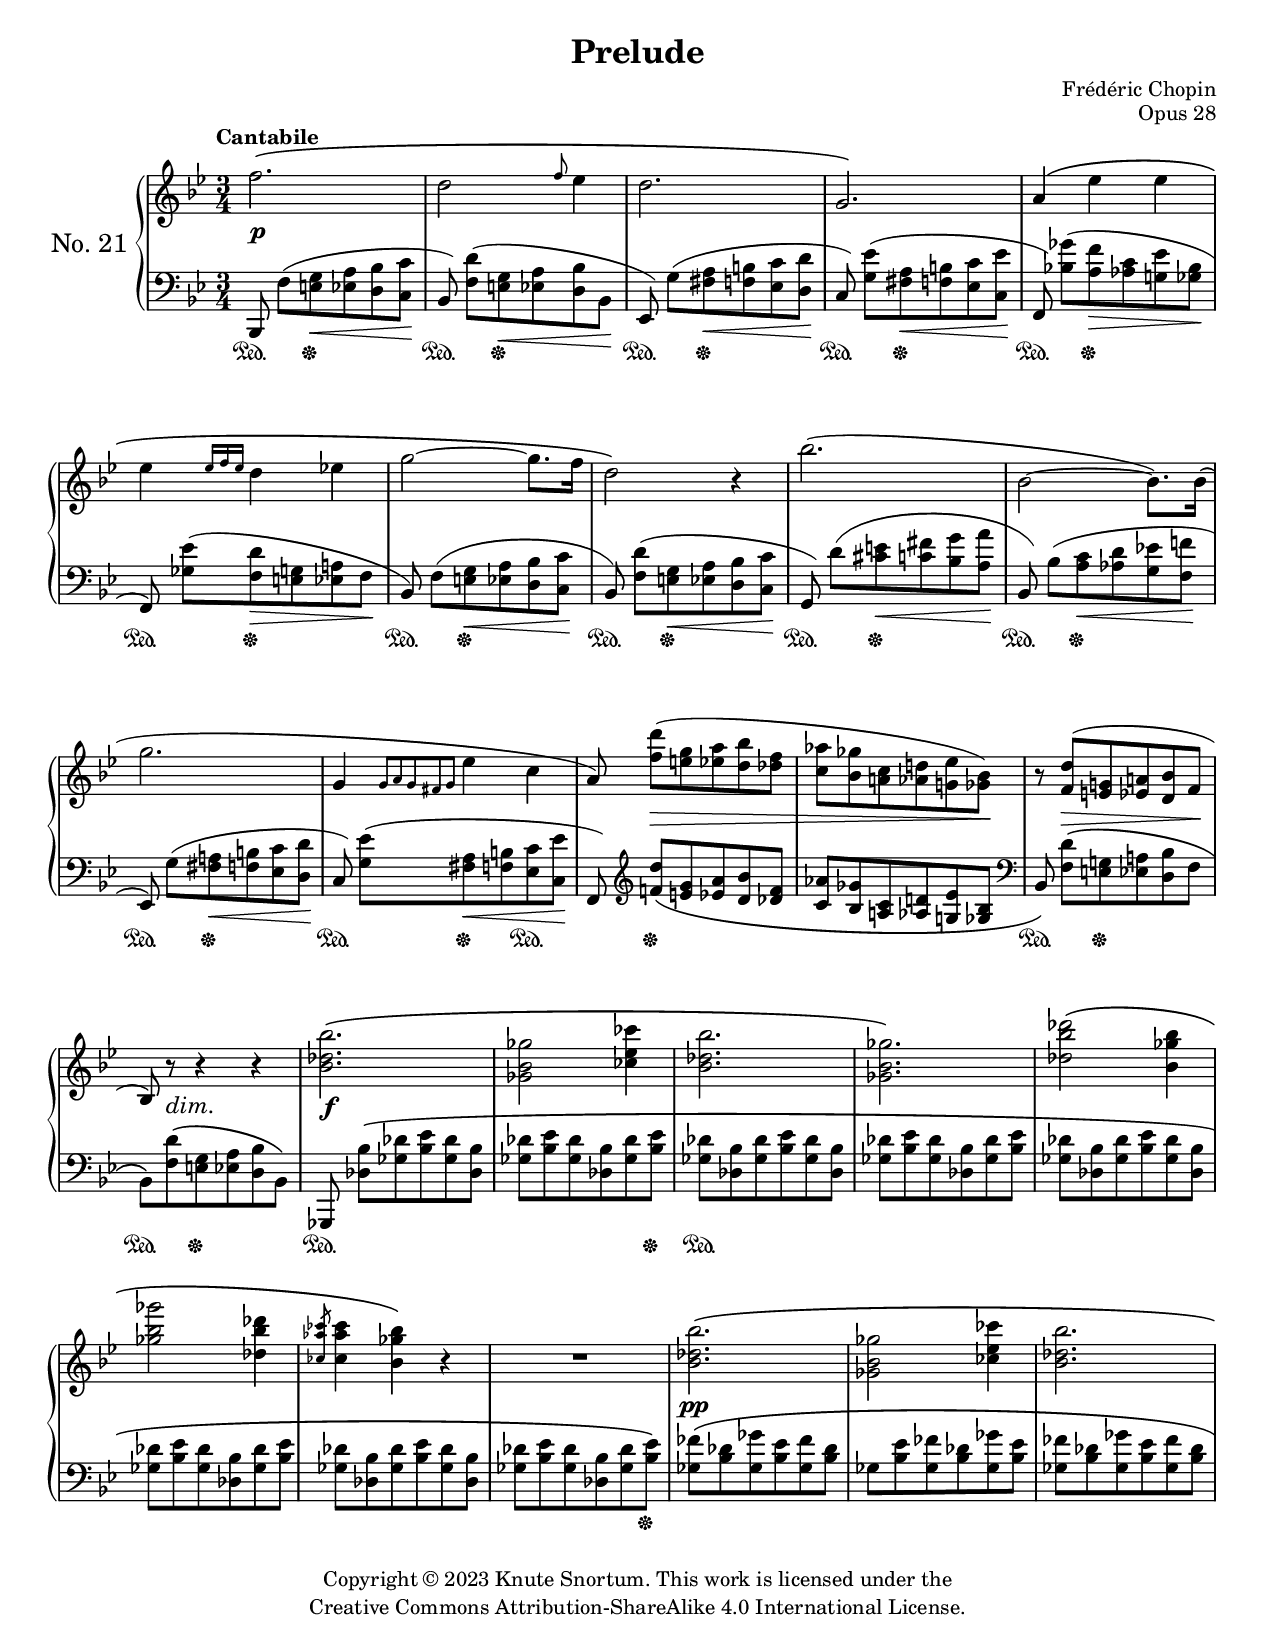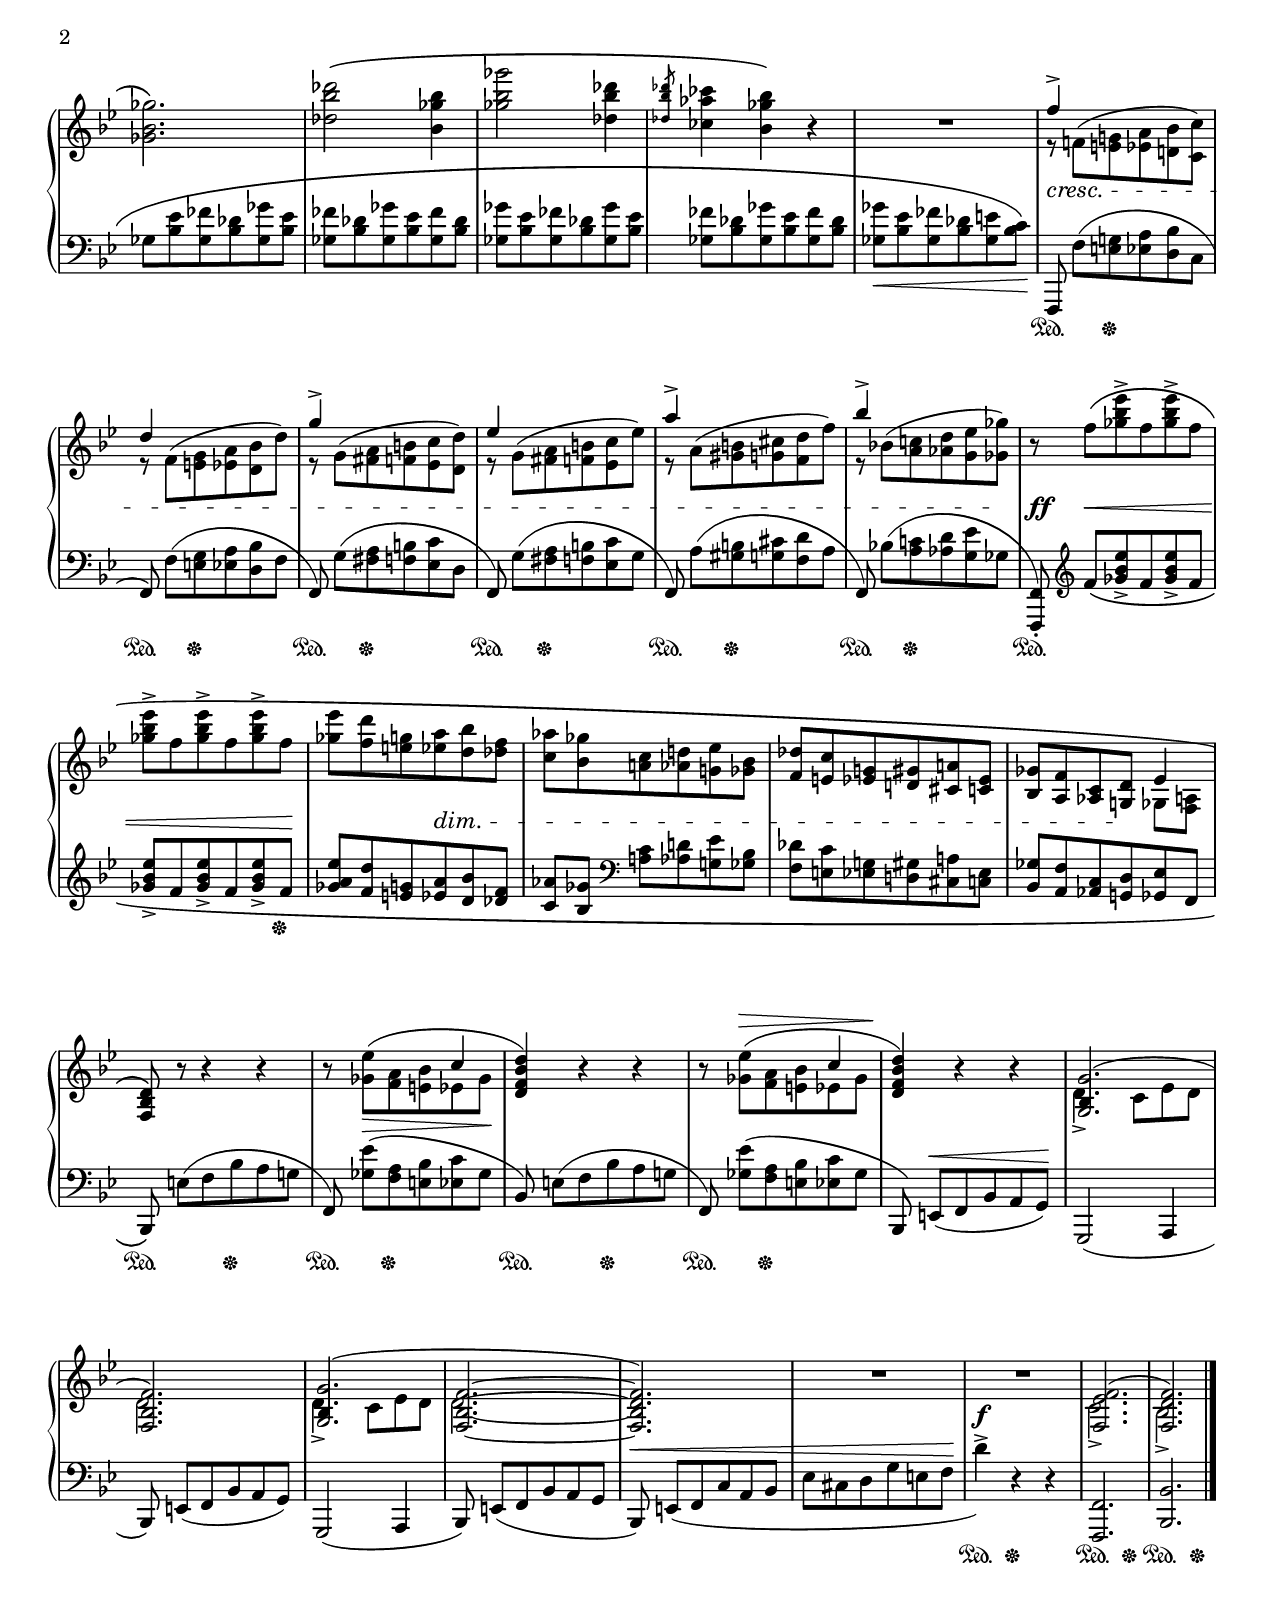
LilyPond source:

\version "2.24.0"

\include "includes/header-paper.ily"
%...+....1....+....2....+....3....+....4....+....5....+....6....+....7....+....

\version "2.24.0"
\language "english"

\include "global-variables.ily"

%%% Positions and shapes %%%

slurShapeA = \shape #'((0 . 0) (0 . 1) (0 . 1) (0 . 0)) \etc

slurPositionsA = \tweak Slur.positions #'(0 . 0) \etc

tweakNoteA = 
  \tweak NoteColumn.force-hshift -0.3 
  \tweak Stem.length 6 
  \etc
  
forceHShiftA = \tweak NoteColumn.force-hshift 0.15 \etc

%%% Music %%%

global = {
  \time 3/4
  \key bf \major
  \accidentalStyle piano
}

rightHand = \relative {
  \clef treble
  \global
  \set Score.tempoHideNote = ##t 
  \tempo "Cantabile" 4 = 68
  
  f''2.\( |
  d2 \grace { f8 } ef4 |
  d2. |
  g,2.\) |
  a4\( ef' ef |
  ef4 \grace { ef16[ f ef] } d4 ef |
  g2~ g8. f16 |
  d2\) r4 |
  
  \barNumberCheck 9
  bf'2.( |
  bf,2~ bf8.) bf16( |
  g'2. |
  g,4 \grace { g8[ a g fs g] } ef'4 c |
  a8)\noBeam <f' d'>( <e g> <ef a> <d bf'> <df f> |
  <c af'>8 <bf gf'> <a c> <af d> <g ef'> <gf bf>) |
  r8 <f d'>^( <e g> <ef a> <d bf'> f |
  bf,8) r r4 r |
  
  \barNumberCheck 17
  <bf' df bf'>2.\( |
  <gf bf gf'>2 <cf ef cf'>4 |
  <bf df bf'>2. |
  <gf bf gf'>2.\) |
  <df' bf' df>2\( <bf gf' bf>4 |
  <gf' bf gf'>2 <df bf' df>4 |
  \slashedGrace { <cf af' cf>8 } q4 <bf gf' bf>4\) r |
  R2. |
  
  \barNumberCheck 25
  <bf df bf'>2.\( |
  <gf bf gf'>2 <cf ef cf'>4 |
  <bf df bf'>2. |
  <gf bf gf'>2.\) |
  <df' bf' df>2\( <bf gf' bf>4 |
  <gf' bf gf'>2 <df bf' df>4 |
  \slashedGrace { <df bf' df>8 } <cf af' cf>4 <bf gf' bf>4\) r |
  R2. |
  
  \barNumberCheck 33
  << { f'4-> s2 } \\ { r8 f,^( <e g> <ef a> <d bf'> <c c'>) } >> |
  << { d'4 s2 } \\ { r8 f,^( <e g> <ef a> <d bf'> d') } >> |
  << { g4-> s2 } \\ { r8 g,^( <fs a> <f b> <ef c'> <d d'>) } >> |
  << { ef'4 s2 } \\ { r8 g,^( <fs a> <f b> <ef c'> ef') } >> |
  << { a4-> s2 } \\ { r8 a,^( <gs b> <g cs> <f d'> f') } >> |
  << { bf4-> s2 } \\ { r8 bf,^( <a c> <af d> <g ef'> <gf gf'>) } >>
  r8 f'\( <gf bf ef>-> f <gf bf ef>-> f |
  <gf bf ef>8-> f <gf bf ef>-> f <gf bf ef>-> f |
  
  \barNumberCheck 41
  <gf ef'>8 <f d'> <e g> <ef a> <d bf'> <df f> |
  <c af'>8 <bf gf'> <a c> <af d> <g ef'> <gf bf> |
  <f df'>8 <e c'> <ef g> <d gs> <cs a'> <c ef> |
  <bf gf'>8 <a f'> <af c> <g d'> << { ef'4 } \\ { gf,8 <f a> } >>
  <f bf d>8\) r r4 r |
  r8 
    << 
      { s4. c''4 | s4 } 
      \\ 
      { <gf ef'>8-\slurShapeA ^( <f a> <e bf'> ef gf | \stemUp <d f bf d>4) } 
    >> 
    r4 r  |
  r8 
    << 
      { s4. c'4 | s4 } 
      \\ 
      { 
        <gf ef'>8-\slurShapeA ^(^\> <f a> <e bf'> ef gf | \stemUp 
          <d f bf d>4)\! 
      } 
    >> 
    r4 r  |
    
  % \barNumberCheck 50
  <<
    { \shiftOff <g, g'>2.( | <f bf f'>2.) | }
    \\
    { \tweakNoteA d'4.-> c8 ef d | \tweakNoteA d2. }
    \\
    { \voiceOne \forceHShiftA bf4 s2 | s2. }
  >>
  <<
    { 
      \shiftOff <g g'>2.( | 
      <f_~ bf_~ f'^~>2. | 
      \tag layout { <f bf d f>2.) } \tag midi { <f bf f'>2. } | }
    \\
    { 
      \tweakNoteA d'4.-> c8 ef d | 
      \tweakNoteA d2.^~ | 
      \hideNotes \voiceOne d2. | 
    }
    \\
    { \voiceOne \forceHShiftA bf4 s2 | s2. | s2. | }
  >>
  R2. * 2 |
  
  \barNumberCheck 57
  <<
    { \shiftOff <f ef' f>2.( | <f d' f>2.) | }
    \\
    { \tweakNoteA c'2.-> | \tweakNoteA bf2.-> }
  >> 
  \bar "|."
}

leftHand = \relative {
  \clef bass
  \global

  bf,,8\noBeam f''( <e g>\< <ef a> <d bf'> <c c'>\! |
  bf8)\noBeam <f' d'>( <e g>\< <ef a> <d bf'> bf\! |
  ef,8)\noBeam g'( <fs a>\< <f b> <ef c'> <d d'>\! |
  c8)\noBeam <g' ef'>( <fs a>\< <f b> <ef c'> <c ef'>\! |
  f,8)\noBeam <bf' gf'>( <a f'>\> <af c> <g ef'> <gf bf>\! |
  f,8)\noBeam <gf' ef'>( <f d'>\> <e g> <ef a> f\! |
  bf,8)\noBeam f'( <e g>\< <ef a> <d bf'> <c c'>\! |
  bf8)\noBeam <f' d'>( <e g>\< <ef a> <d bf'> <c c'>\! |
  
  \barNumberCheck 9
  g8)\noBeam d''( <cs e>\< <c fs> <bf g'> <a a'>\! |
  bf,8)\noBeam bf'( <a c>\< <af d> <g ef'> <f f'>\! |
  ef,8)\noBeam g'( <fs a>\< <f b> <ef c'> <d d'>\! |
  c8)\noBeam <g' ef'>( <fs a>\< <f b> <ef c'> <c ef'>\! |
  f,8)\noBeam \clef treble <f'' d'>_\( <e g> <ef a> <d bf'> <df f> |
  <c af'>8 <bf gf'> <a c> <af d> <g ef'> <gf bf> |
  \clef bass bf,8\)\noBeam <f' d'>\( <e g> <ef a> <d bf'> f |
  bf,8\) <f' d'>\( <e g> <ef a> <d bf'> bf\) |
  
  \barNumberCheck 17
  gf,8\noBeam <df'' bf'>\( <gf df'> <bf ef> <gf df'> <df bf'> |
  <gf df'> <bf ef> <gf df'> <df bf'> <gf df'> <bf ef> |
  <gf df'> <df bf'> <gf df'> <bf ef> <gf df'> <df bf'> |
  <gf df'> <bf ef> <gf df'> <df bf'> <gf df'> <bf ef> | 
  <gf df'> <df bf'> <gf df'> <bf ef> <gf df'> <df bf'> |
  <gf df'> <bf ef> <gf df'> <df bf'> <gf df'> <bf ef> |
  <gf df'> <df bf'> <gf df'> <bf ef> <gf df'> <df bf'> |
  <gf df'> <bf ef> <gf df'> <df bf'> <gf df'> <bf ef>\) |
  
  \barNumberCheck 25
  <gf ff'>8\( <bf df> <gf gf'> <bf ef> <gf ff'> <bf df> |
  gf8 <bf ef> <gf ff'> <bf df> <gf gf'> <bf ef> | 
  <gf ff'>8 <bf df> <gf gf'> <bf ef> <gf ff'> <bf df> |
  gf8 <bf ef> <gf ff'> <bf df> <gf gf'> <bf ef> |
  <gf ff'>8 <bf df> <gf gf'> <bf ef> <gf ff'> <bf df> |
  <gf gf'>8 <bf ef> <gf ff'> <bf df> <gf gf'> <bf ef> |
  <gf ff'> <bf df> <gf gf'> <bf ef> <gf ff'> <bf df> |
  <gf gf'>\< <bf ef> <gf ff'> <bf df> <gf e'> <bf c>\)\! |
  
  \barNumberCheck 33
  f,,8\noBeam f''( <e g> <ef a> <d bf'> c |
  f,8)\noBeam f'( <e g> <ef a> <d bf'> f |
  f,8)\noBeam g'-\slurPositionsA ^( <fs a> <f b> <ef c'> d |
  f,8)\noBeam g'^( <fs a> <f b> <ef c'> g |
  f,8)\noBeam a'^( <gs b> <g cs> <f d'> a |
  f,8)\noBeam bf'^( <a c> <af d> <g ef'> gf |
  <f,, f'>8-.)\noBeam \clef treble f'''_\( <gf bf ef>-> f <gf bf ef>-> f |
  \stemUp <gf bf ef>8-> f <gf bf ef>-> f <gf bf ef>-> f |
  
  \barNumberCheck 41
  \stemNeutral <gf a ef'>8 <f d'> <e g> <ef a> <d bf'> <df f> |
  <c af'>8[ <bf gf'>] \clef bass <a c> <af d> <g ef'> <gf bf> |
  <f df'>8 <e c'> <ef g> <d gs> <cs a'> <c ef> |
  <bf gf'>8 <a f'> <af c> <g d'> <gf ef'> f |
  bf,\)\noBeam e'( f bf a g |
  f,8)\noBeam <gf' ef'>( <f a> <e bf'> <ef c'> gf |
  bf,8)\noBeam e( f bf a g |
  f,8)\noBeam <gf' ef'>( <f a> <e bf'> <ef c'> gf |
  
  \barNumberCheck 49
  bf,,)\noBeam e(^\< f bf a g)\! |
  g,2( a4 |
  bf8)\noBeam e( f bf a g) |
  g,2( a4 |
  bf8)\noBeam e( f bf a g |
  bf,8)\noBeam^\< e_( f c' a bf |
  ef8 cs d g e f\! |
  d'4)-> r r |
  
  \barNumberCheck 57
  <f,,, f'>2. |
  <bf bf'>2. |
}

dynamics = {
  \override TextScript.Y-offset = -0.5

  s2.\p |
  s2. * 7 |
  
  \barNumberCheck 9
  s2. * 4 |
  s8 s\> s2 |
  s2 s8 s\! |
  s8 s\> s4. s8\! 
  s8 s^\dimm s2 |
  
  \barNumberCheck 17
  s2.\f |
  s2. * 7 |
  
  \barNumberCheck 25
  s2.\pp |
  s2. * 7 |
  
  \barNumberCheck 33
  s2.\cresc |
  s2. * 4 |
  s2 s8 s\! |
  s8\ff s8\< s2 |
  s2 s8 s\! |
  
  \barNumberCheck 41
  s4. s\dim |
  s2. * 2 |
  s4. s\! |
  s2. |
  s8 s\> s4. s8\! |
  s2. * 2 |
  
  \barNumberCheck 49
  s2. * 7 |
  s2.\f |
  
  \barNumberCheck 57
  s2. * 2 |
}

pedal = {
  \repeat unfold 8 { s4\sustainOn s2\sustainOff | }
  
  \barNumberCheck 9
  \repeat unfold 3 { s4\sustainOn s2\sustainOff | }
  s4\sustainOn s\sustainOff s\sustainOn |
  s8 s\sustainOff s2 |
  s2. |
  s4\sustainOn s2\sustainOff |
  s4\sustainOn s2\sustainOff |
  
  \barNumberCheck 17
  s2.\sustainOn |
  s2 s8 s\sustainOff |
  s2.\sustainOn |
  s2. * 4 |
  s2 s8 s\sustainOff |
  
  \barNumberCheck 25
  s2. * 8 |
  
  \barNumberCheck 33
  \repeat unfold 6 { s4\sustainOn s2\sustainOff | }
  s2.\sustainOn |
  s2 s8 s\sustainOff |
  
  \barNumberCheck 41
  s2. * 4 |
  s4.\sustainOn s\sustainOff |
  s4\sustainOn s2\sustainOff |
  s4.\sustainOn s\sustainOff |
  s4\sustainOn s2\sustainOff |
  
  \barNumberCheck 49
  s2. * 7
  s4\sustainOn s2\sustainOff |
  
  \barNumberCheck 57
  s2\sustainOn s4\sustainOff |
  s2\sustainOn s4\sustainOff |
}

preludeTwentyOneMusic = \score { 
  \keepWithTag #'layout
  \new PianoStaff \with { 
    instrumentName = \markup \huge "No. 21"
  } <<
    \new Staff = "upper" \rightHand
    \new Dynamics \dynamics
    \new Staff = "lower" \leftHand
    \new Dynamics \pedal
  >>
  \layout {}
}

preludeTwentyOneMidi = \book {
  \bookOutputName "prelude-op28-no21"
  \score { 
    \keepWithTag #'midi
    <<
      \new Staff = "upper" << \rightHand \dynamics \pedal >> 
      \new Staff = "lower" << \leftHand \dynamics \pedal >> 
    >>
    \midi {}
  }
}


\header {
  title = "Prelude"
  opus = "Opus 28"
  composer = "Frédéric Chopin"
}

\preludeTwentyOneMusic
\preludeTwentyOneMidi
